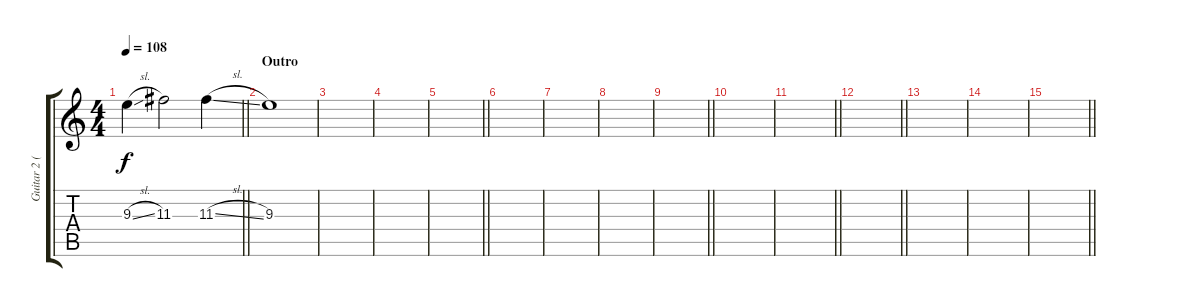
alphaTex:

\track ("Guitar 2 (Josh Klinghoffer)" "Guitar 2 (") {instrument overdrivenguitar}
\staff {score tabs}
\tuning (E4 B3 G3 D3 A2 E2) {hide}
\ts (4 4)
\tempo 108
\clef g2
\barLineRight lightlight
\ks c
9.3{sl t}.4{dy f} 11.3.2 11.3{sl}.4 |
\section ("" "Outro")
9.3.1 |
|
|
\barLineRight lightlight
|
|
|
|
\barLineRight lightlight
|
|
\barLineRight lightlight
|
\barLineRight lightlight
|
|
|
\barLineRight lightlight
